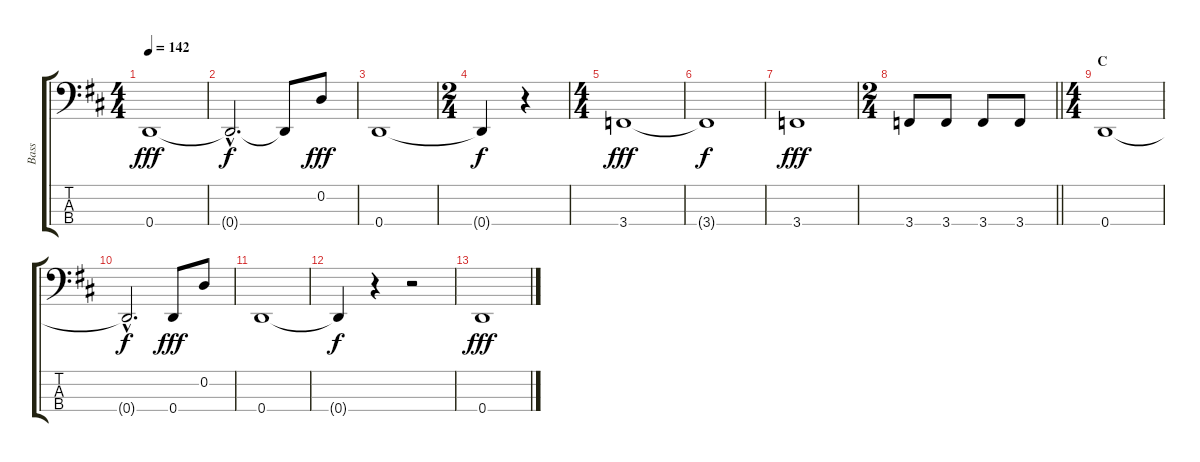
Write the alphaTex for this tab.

\track ("Bass" "Bass") {instrument electricbassfinger}
\staff {score tabs}
\tuning (G2 D2 A1 D1) {hide}
\ts (4 4)
\tempo 142
\clef f4
\ks d
0.4.1{dy fff} |
0.4{hac t}.2{d dy f} 0.4{t}.8 0.2.8{dy fff} |
0.4.1 |
\ts (2 4)
0.4{t}.4{dy f} r.4 |
\ts (4 4)
3.4.1{dy fff} |
3.4{t}.1{dy f} |
3.4.1{dy fff} |
\ts (2 4)
\barLineRight lightlight
3.4.8 3.4.8 3.4.8 3.4.8 |
\ts (4 4)
\section ("" "C")
0.4.1 |
0.4{hac t}.2{d dy f} 0.4.8{dy fff} 0.2.8 |
0.4.1 |
0.4{t}.4{dy f} r.4 r.2 |
0.4.1{dy fff}
